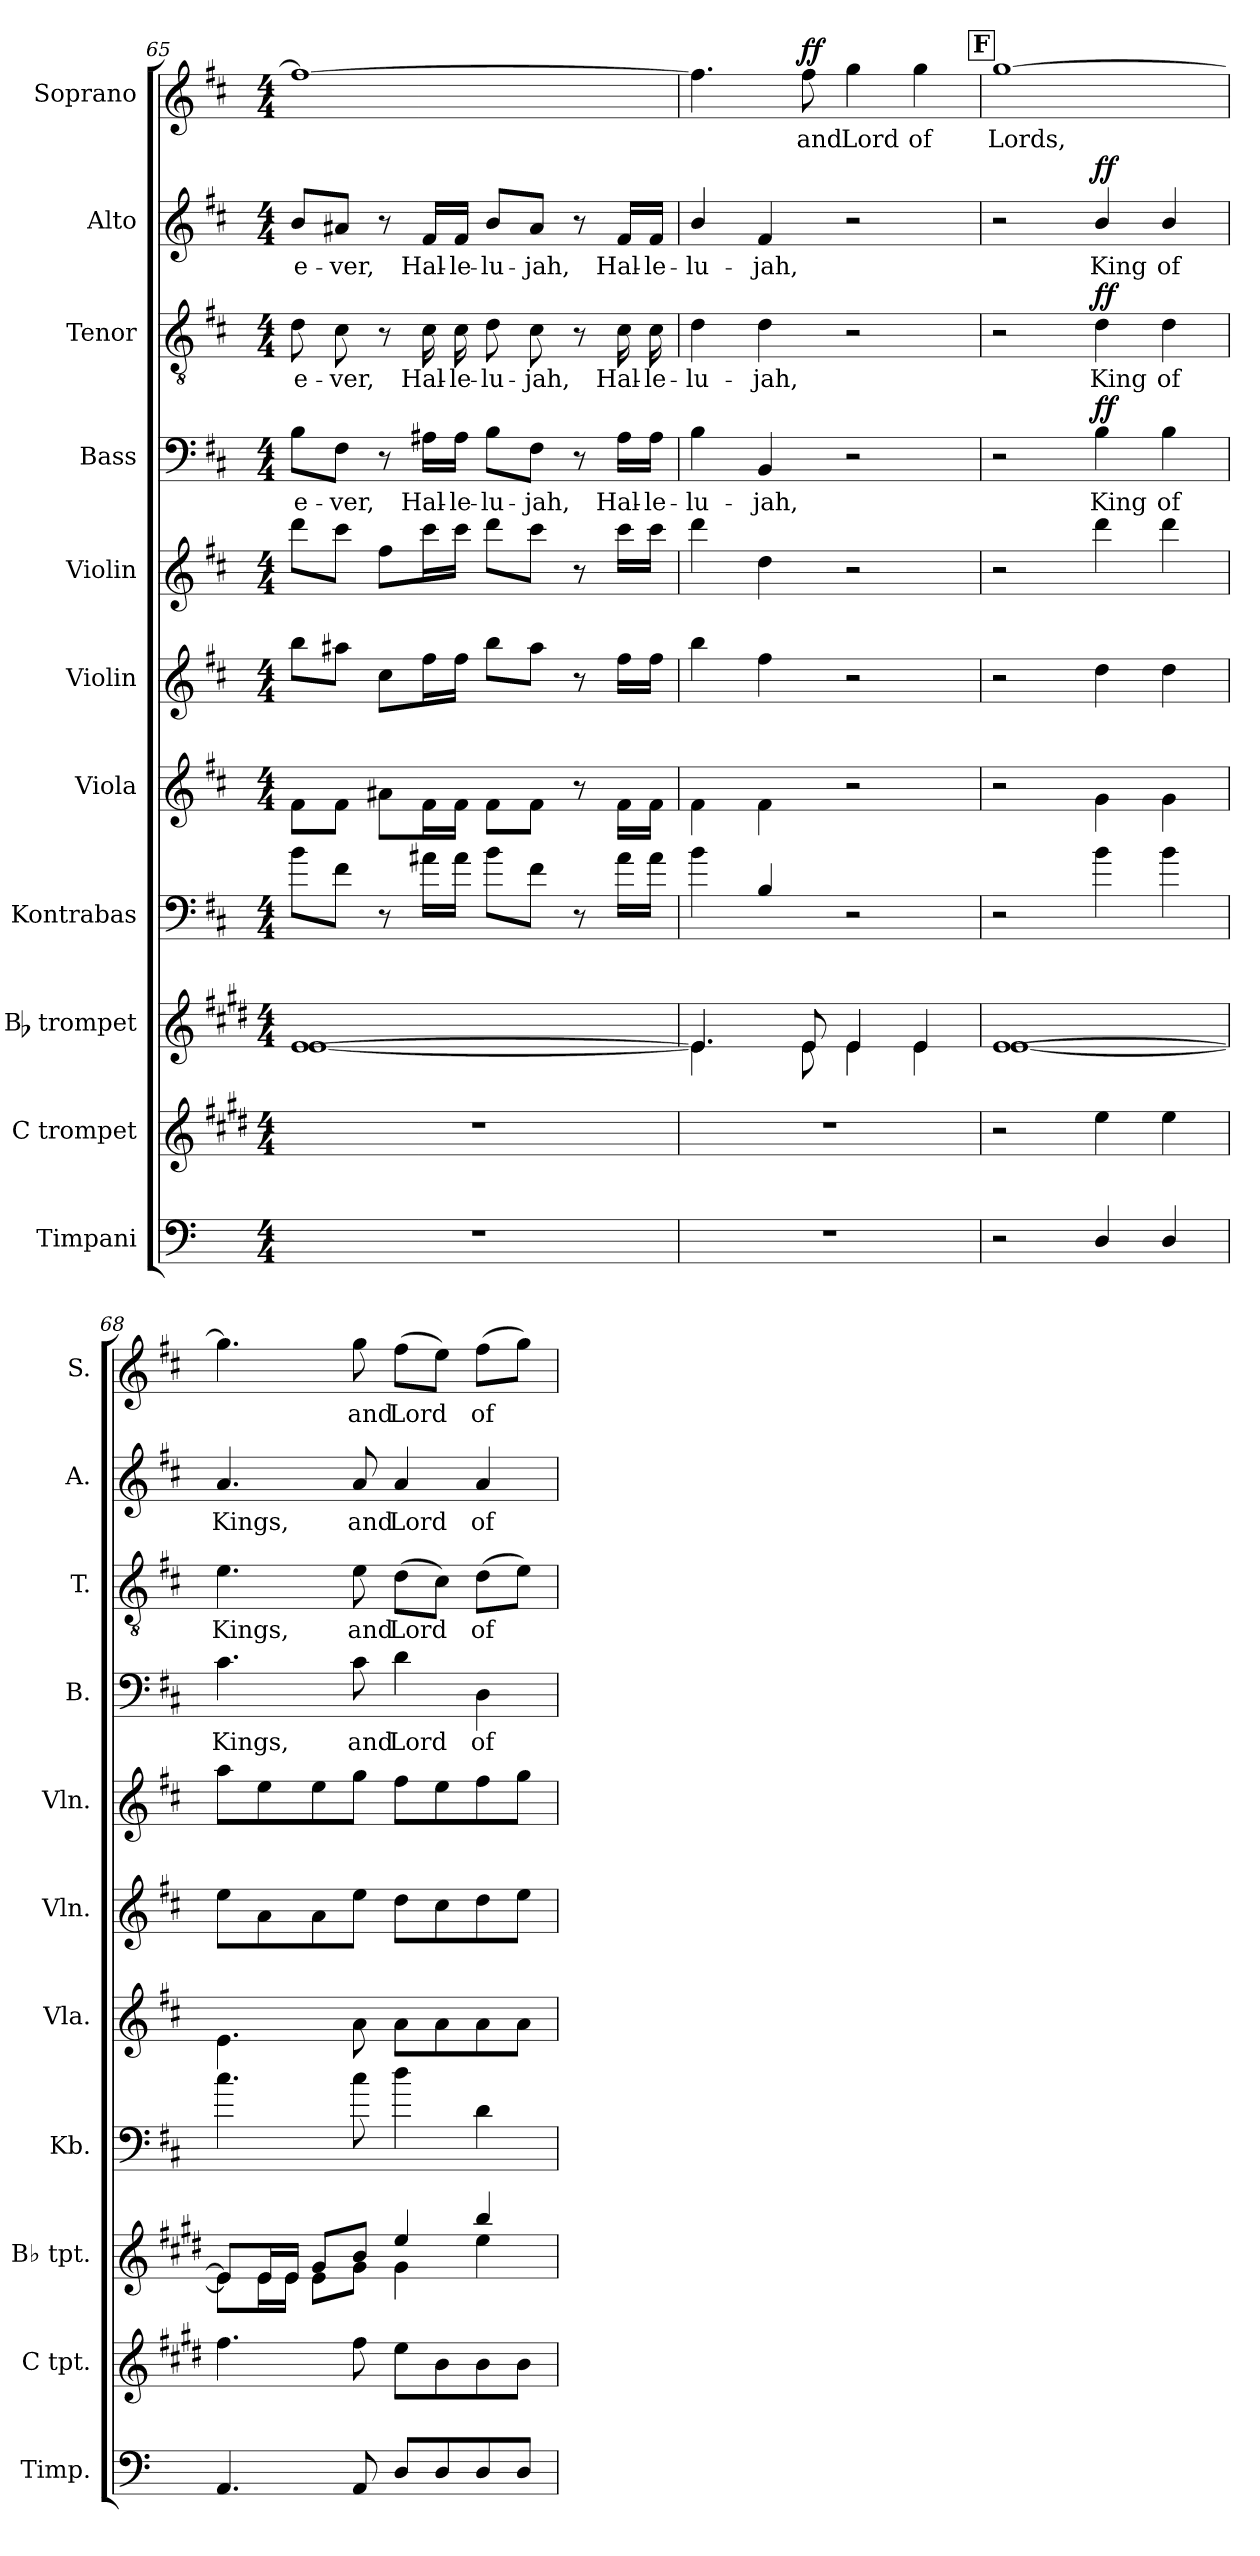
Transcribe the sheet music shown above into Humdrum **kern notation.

**kern	**kern	**kern	**kern	**kern	**kern	**kern	**kern	**text	**dynam	**kern	**text	**dynam	**kern	**text	**dynam	**kern	**text	**dynam
*part11	*part10	*part9	*part8	*part7	*part6	*part5	*part4	*part4	*part4	*part3	*part3	*part3	*part2	*part2	*part2	*part1	*part1	*part1
*staff11	*staff10	*staff9	*staff8	*staff7	*staff6	*staff5	*staff4	*staff4	*staff4	*staff3	*staff3	*staff3	*staff2	*staff2	*staff2	*staff1	*staff1	*staff1
*I"Timpani	*I"C trompet	*I"Bb trompet	*I"Kontrabas	*I"Viola	*I"Violin	*I"Violin	*I"Bass	*	*	*I"Tenor	*	*	*I"Alto	*	*	*I"Soprano	*	*
*I'Timp.	*I'C tpt.	*I'Bb tpt.	*I'Kb.	*I'Vla.	*I'Vln.	*I'Vln.	*I'B.	*	*	*I'T.	*	*	*I'A.	*	*	*I'S.	*	*
*clefF4	*clefG2	*clefG2	*clefF4	*clefG2	*clefG2	*clefG2	*clefF4	*	*	*clefGv2	*	*	*clefG2	*	*	*clefG2	*	*
*	*ITrd1c2	*ITrd1c2	*ITrd7c12	*	*	*	*	*	*	*	*	*	*	*	*	*	*	*
*k[]	*k[f#c#]	*k[f#c#]	*k[f#c#]	*k[f#c#]	*k[f#c#]	*k[f#c#]	*k[f#c#]	*	*	*k[f#c#]	*	*	*k[f#c#]	*	*	*k[f#c#]	*	*
*	*D:	*	*D:	*D:	*D:	*D:	*D:	*	*	*D:	*	*	*D:	*	*	*D:	*	*
*M4/4	*M4/4	*M4/4	*M4/4	*M4/4	*M4/4	*M4/4	*M4/4	*	*	*M4/4	*	*	*M4/4	*	*	*M4/4	*	*
=65	=65	=65	=65	=65	=65	=65	=65	=65	=65	=65	=65	=65	=65	=65	=65	=65	=65	=65
*	*	*^	*	*	*	*	*	*	*	*	*	*	*	*	*	*	*	*
!	!	!	!	!	!	!	!	!	!LO:LY:b	!	!	!LO:LY:b	!	!	!LO:LY:b	!	!	!	!
1r	1r	[1d	[1d	8B\L	8f#\L	8bb\L	8ddd\L	8B\L	e-	.	8d\	e-	.	8b/L	e-	.	1ff#_	.	.
!	!	!	!	!	!	!	!	!	!LO:LY:b	!	!	!LO:LY:b	!	!	!LO:LY:b	!	!	!	!
.	.	.	.	8F#\J	8f#\J	8aa#X\J	8ccc#\J	8F#\J	-ver,	.	8c#\	-ver,	.	8a#X/J	-ver,	.	.	.	.
.	.	.	.	8r	8a#X\L	8cc#\L	8ff#\L	8r	.	.	8r	.	.	8r	.	.	.	.	.
!	!	!	!	!	!	!	!	!	!LO:LY:b	!	!	!LO:LY:b	!	!	!LO:LY:b	!	!	!	!
.	.	.	.	16A#X\LL	16f#\L	16ff#\L	16ccc#\L	16A#X\LL	Hal-	.	16c#\	Hal-	.	16f#/LL	Hal-	.	.	.	.
!	!	!	!	!	!	!	!	!	!LO:LY:b	!	!	!LO:LY:b	!	!	!LO:LY:b	!	!	!	!
.	.	.	.	16A#\JJ	16f#\JJ	16ff#\JJ	16ccc#\JJ	16A#\JJ	-le-	.	16c#\	-le-	.	16f#/JJ	-le-	.	.	.	.
!	!	!	!	!	!	!	!	!	!LO:LY:b	!	!	!LO:LY:b	!	!	!LO:LY:b	!	!	!	!
.	.	.	.	8B\L	8f#\L	8bb\L	8ddd\L	8B\L	-lu-	.	8d\	-lu-	.	8b/L	-lu-	.	.	.	.
!	!	!	!	!	!	!	!	!	!LO:LY:b	!	!	!LO:LY:b	!	!	!LO:LY:b	!	!	!	!
.	.	.	.	8F#\J	8f#\J	8aa#\J	8ccc#\J	8F#\J	-jah,	.	8c#\	-jah,	.	8a#/J	-jah,	.	.	.	.
.	.	.	.	8r	8r	8r	8r	8r	.	.	8r	.	.	8r	.	.	.	.	.
!	!	!	!	!	!	!	!	!	!LO:LY:b	!	!	!LO:LY:b	!	!	!LO:LY:b	!	!	!	!
.	.	.	.	16A#\LL	16f#\LL	16ff#\LL	16ccc#\LL	16A#\LL	Hal-	.	16c#\	Hal-	.	16f#/LL	Hal-	.	.	.	.
!	!	!	!	!	!	!	!	!	!LO:LY:b	!	!	!LO:LY:b	!	!	!LO:LY:b	!	!	!	!
.	.	.	.	16A#\JJ	16f#\JJ	16ff#\JJ	16ccc#\JJ	16A#\JJ	-le-	.	16c#\	-le-	.	16f#/JJ	-le-	.	.	.	.
!!LO:PB:g=z
=66	=66	=66	=66	=66	=66	=66	=66	=66	=66	=66	=66	=66	=66	=66	=66	=66	=66	=66	=66
!	!	!	!	!	!	!	!	!	!LO:LY:b	!	!	!LO:LY:b	!	!	!LO:LY:b	!	!	!	!
1r	1r	4.d/]	4.d\]	4B\	4f#\	4bb\	4ddd\	4B\	-lu-	.	4d\	-lu-	.	4b/	-lu-	.	4.ff#\]	.	.
!	!	!	!	!	!	!	!	!	!LO:LY:b	!	!	!LO:LY:b	!	!	!LO:LY:b	!	!	!	!
.	.	.	.	4BB/	4f#\	4ff#\	4dd\	4BB/	-jah,	.	4d\	-jah,	.	4f#/	-jah,	.	.	.	.
!	!	!	!	!	!	!	!	!	!	!	!	!	!	!	!	!	!	!LO:LY:b	!LO:DY:b
.	.	8d/	8d\	.	.	.	.	.	.	.	.	.	.	.	.	.	8ff#\	and	ff
!	!	!	!	!	!	!	!	!	!	!	!	!	!	!	!	!	!	!LO:LY:b	!
.	.	4d/	4d\	2r	2r	2r	2r	2r	.	.	2r	.	.	2r	.	.	4gg\	Lord	.
!	!	!	!	!	!	!	!	!	!	!	!	!	!	!	!	!	!	!LO:LY:b	!
.	.	4d/	4d\	.	.	.	.	.	.	.	.	.	.	.	.	.	4gg\	of	.
!!LO:REH:place=s1:a:B:cj:fs=14:t=F
=67	=67	=67	=67	=67	=67	=67	=67	=67	=67	=67	=67	=67	=67	=67	=67	=67	=67	=67	=67
!	!	!	!	!	!	!	!	!	!	!	!	!	!	!	!	!	!	!LO:LY:b	!
2r	2r	[1d	[1d	2r	2r	2r	2r	2r	.	.	2r	.	.	2r	.	.	[1gg	Lords,	.
!	!	!	!	!	!	!	!	!	!LO:LY:b	!LO:DY:b	!	!LO:LY:b	!LO:DY:b	!	!LO:LY:b	!LO:DY:a	!	!	!
4D/	4dd\	.	.	4B\	4g\	4dd\	4ddd\	4B\	King	ff	4d\	King	ff	4b/	King	ff	.	.	.
!	!	!	!	!	!	!	!	!	!LO:LY:b	!	!	!LO:LY:b	!	!	!LO:LY:b	!	!	!	!
4D/	4dd\	.	.	4B\	4g\	4dd\	4ddd\	4B\	of	.	4d\	of	.	4b/	of	.	.	.	.
=68	=68	=68	=68	=68	=68	=68	=68	=68	=68	=68	=68	=68	=68	=68	=68	=68	=68	=68	=68
!	!	!	!	!	!	!	!	!	!LO:LY:b	!	!	!LO:LY:b	!	!	!LO:LY:b	!	!	!	!
4.AA/	4.ee\	8d/L]	8d\L]	4.c#\	4.e\	8ee\L	8aa\L	4.c#\	Kings,	.	4.e\	Kings,	.	4.a/	Kings,	.	4.gg\]	.	.
.	.	16d/L	16d\L	.	.	8a\	8ee\	.	.	.	.	.	.	.	.	.	.	.	.
.	.	16d/JJ	16d\JJ	.	.	.	.	.	.	.	.	.	.	.	.	.	.	.	.
.	.	8f#/L	8d\L	.	.	8a\	8ee\	.	.	.	.	.	.	.	.	.	.	.	.
!	!	!	!	!	!	!	!	!	!LO:LY:b	!	!	!LO:LY:b	!	!	!LO:LY:b	!	!	!LO:LY:b	!
8AA/	8ee\	8a/J	8f#\J	8c#\	8a\	8ee\J	8gg\J	8c#\	and	.	8e\	and	.	8a/	and	.	8gg\	and	.
!	!	!	!	!	!	!	!	!	!LO:LY:b	!	!	!LO:LY:b	!	!	!LO:LY:b	!	!	!LO:LY:b	!
8D/L	8dd\L	4dd/	4f#\	4d\	8a\L	8dd\L	8ff#\L	4d\	Lord	.	(8d\L	Lord	.	4a/	Lord	.	(8ff#\L	Lord	.
8D/	8a\	.	.	.	8a\	8cc#\	8ee\	.	.	.	8c#\J)	.	.	.	.	.	8ee\J)	.	.
!	!	!	!	!	!	!	!	!	!LO:LY:b	!	!	!LO:LY:b	!	!	!LO:LY:b	!	!	!LO:LY:b	!
8D/	8a\	4aa/	4dd\	4D\	8a\	8dd\	8ff#\	4D\	of	.	(8d\L	of	.	4a/	of	.	(8ff#\L	of	.
8D/J	8a\J	.	.	.	8a\J	8ee\J	8gg\J	.	.	.	8e\J)	.	.	.	.	.	8gg\J)	.	.
*	*	*v	*v	*	*	*	*	*	*	*	*	*	*	*	*	*	*	*	*
=	=	=	=	=	=	=	=	=	=	=	=	=	=	=	=	=	=	=
*-	*-	*-	*-	*-	*-	*-	*-	*-	*-	*-	*-	*-	*-	*-	*-	*-	*-	*-
